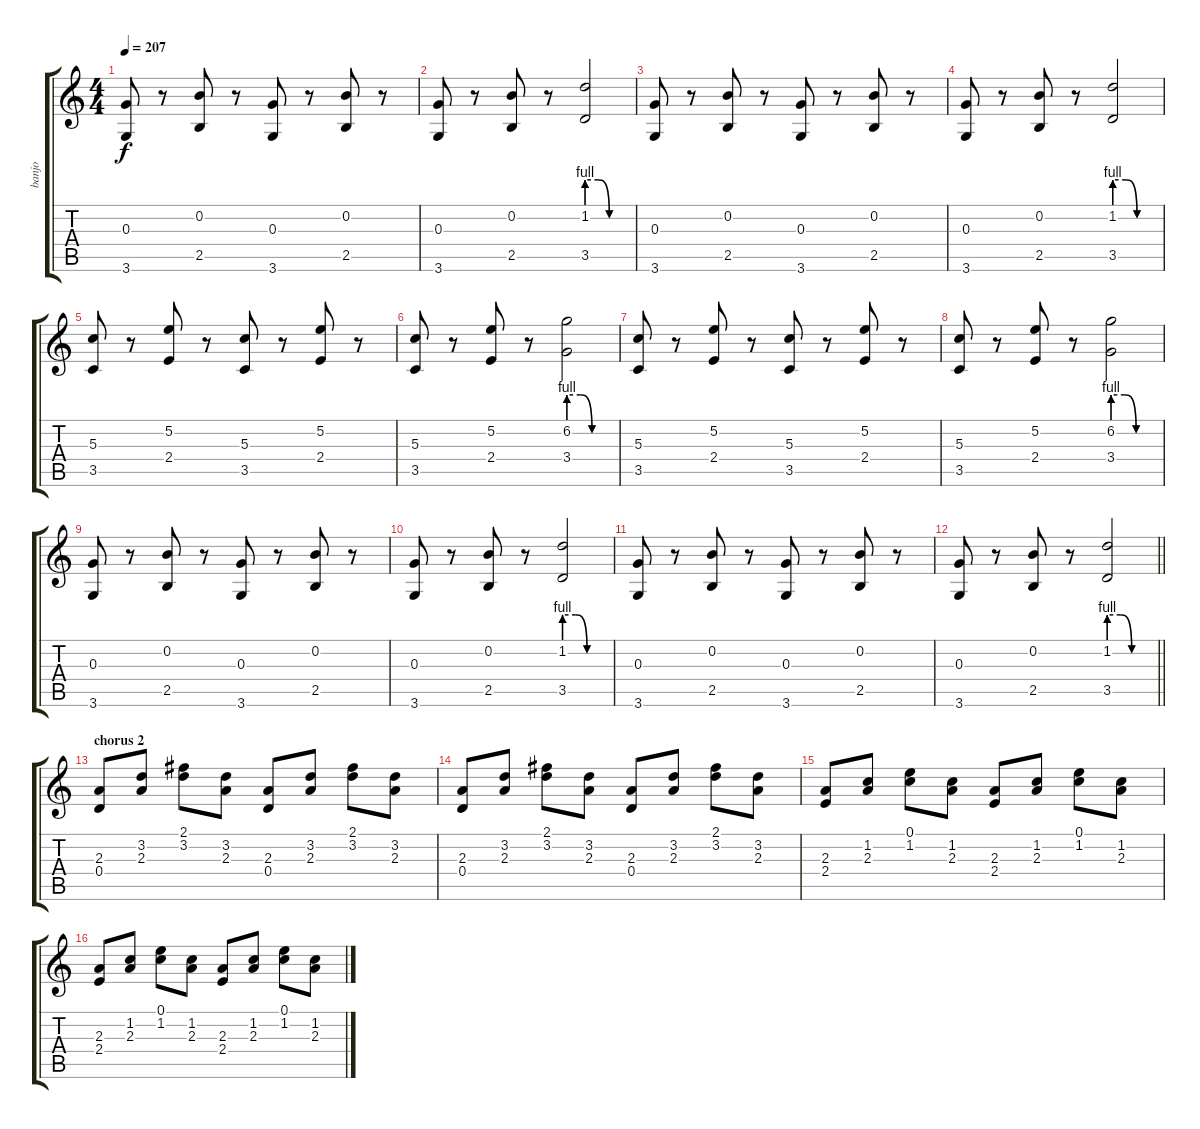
\track ("banjo" "banjo") {instrument banjo}
\staff {score tabs}
\tuning (E4 B3 G3 D3 A2 E2) {hide}
\displaytranspose 12
\ts (4 4)
\tempo 207
\clef g2
\ks c
(0.3 3.6).8{dy f} r.8 (0.2 2.5).8 r.8 (0.3 3.6).8 r.8 (0.2 2.5).8 r.8 |
(0.3 3.6).8 r.8 (0.2 2.5).8 r.8 (1.2{be (custom 0 4 15 4 30 0 60 0)} 3.5{be (custom 0 4 15 4 30 0 60 0)}).2 |
(0.3 3.6).8 r.8 (0.2 2.5).8 r.8 (0.3 3.6).8 r.8 (0.2 2.5).8 r.8 |
(0.3 3.6).8 r.8 (0.2 2.5).8 r.8 (1.2{be (custom 0 4 15 4 30 0 60 0)} 3.5{be (custom 0 4 15 4 30 0 60 0)}).2 |
(5.3 3.5).8 r.8 (5.2 2.4).8 r.8 (5.3 3.5).8 r.8 (5.2 2.4).8 r.8 |
(5.3 3.5).8 r.8 (5.2 2.4).8 r.8 (6.2{be (custom 0 4 15 4 30 0 60 0)} 3.4{be (custom 0 4 15 4 30 0 60 0)}).2 |
(5.3 3.5).8 r.8 (5.2 2.4).8 r.8 (5.3 3.5).8 r.8 (5.2 2.4).8 r.8 |
(5.3 3.5).8 r.8 (5.2 2.4).8 r.8 (6.2{be (custom 0 4 15 4 30 0 60 0)} 3.4{be (custom 0 4 15 4 30 0 60 0)}).2 |
(0.3 3.6).8 r.8 (0.2 2.5).8 r.8 (0.3 3.6).8 r.8 (0.2 2.5).8 r.8 |
(0.3 3.6).8 r.8 (0.2 2.5).8 r.8 (1.2{be (custom 0 4 15 4 30 0 60 0)} 3.5{be (custom 0 4 15 4 30 0 60 0)}).2 |
(0.3 3.6).8 r.8 (0.2 2.5).8 r.8 (0.3 3.6).8 r.8 (0.2 2.5).8 r.8 |
\barLineRight lightlight
(0.3 3.6).8 r.8 (0.2 2.5).8 r.8 (1.2{be (custom 0 4 15 4 30 0 60 0)} 3.5{be (custom 0 4 15 4 30 0 60 0)}).2 |
\section ("" "chorus 2")
(2.3 0.4).8{volume 6} (3.2 2.3).8 (2.1 3.2).8 (3.2 2.3).8 (2.3 0.4).8 (3.2 2.3).8 (2.1 3.2).8 (3.2 2.3).8 |
(2.3 0.4).8 (3.2 2.3).8 (2.1 3.2).8 (3.2 2.3).8 (2.3 0.4).8 (3.2 2.3).8 (2.1 3.2).8 (3.2 2.3).8 |
(2.3 2.4).8 (1.2 2.3).8 (0.1 1.2).8 (1.2 2.3).8 (2.3 2.4).8 (1.2 2.3).8 (0.1 1.2).8 (1.2 2.3).8 |
(2.3 2.4).8 (1.2 2.3).8 (0.1 1.2).8 (1.2 2.3).8 (2.3 2.4).8 (1.2 2.3).8 (0.1 1.2).8 (1.2 2.3).8
